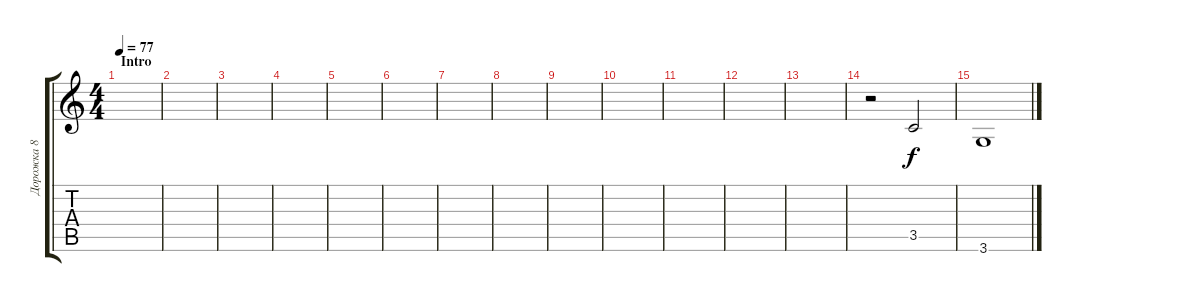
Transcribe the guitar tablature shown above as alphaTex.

\track ("Дорожка 8" "Дорожка 8") {instrument acousticguitarsteel}
\staff {score tabs}
\tuning (E4 B3 G3 D3 A2 E2) {hide}
\ts (4 4)
\section ("" "Intro")
\tempo 77
\clef g2
\ks c
|
|
|
|
|
|
|
|
|
|
|
|
|
r.2 3.5.2 |
3.6.1
